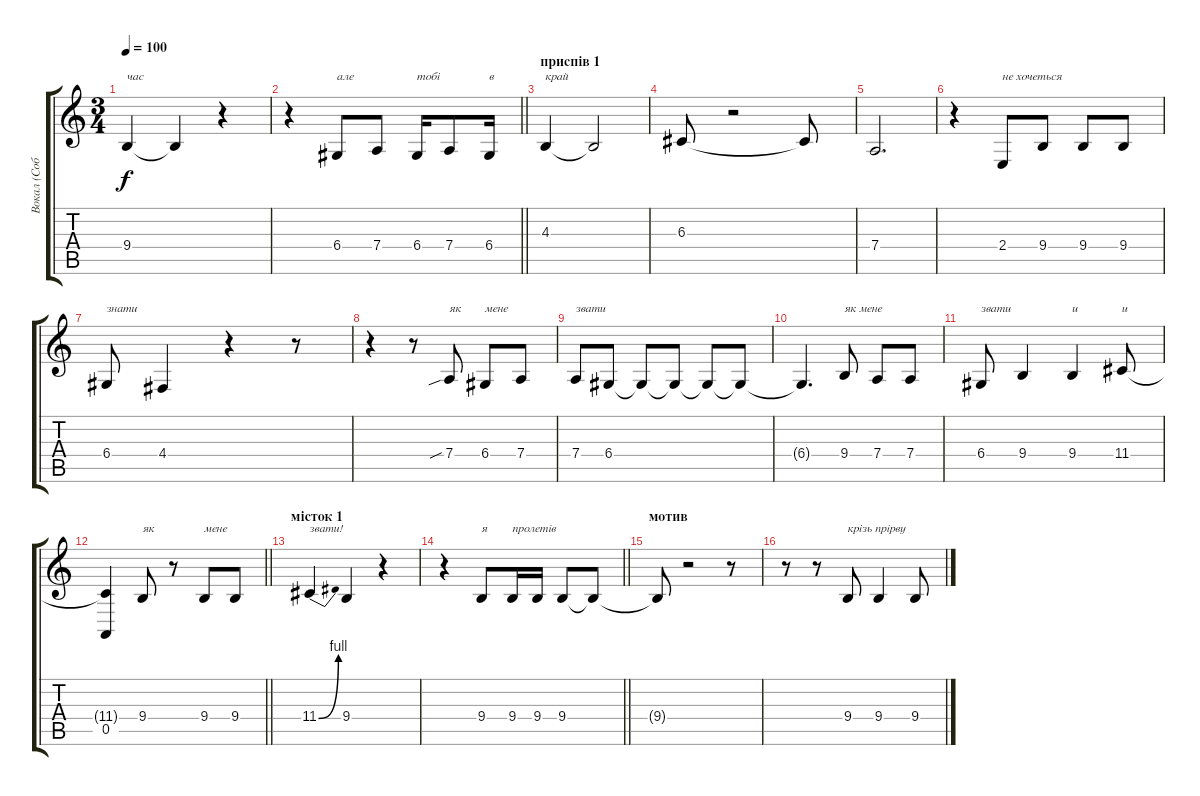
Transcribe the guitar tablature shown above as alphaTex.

\track ("Вокал (Собчук)" "Вокал (Соб") {instrument accordion}
\staff {score tabs}
\tuning (E4 B3 G3 D3 A2 E2) {hide}
\ts (3 4)
\tempo 100
\clef g2
\ks c
9.4.4{txt "час" dy f} 9.4{t}.4 r.4 |
\barLineRight lightlight
r.4 6.4.8{txt "але "} 7.4.8 6.4.16{txt "тобі"} 7.4.8 6.4.16{txt "в"} |
\section ("" "приспів 1")
4.3.4{txt "край"} 4.3{t}.2 |
6.3.8 r.2 6.3{t}.8 |
7.4.2{d} |
r.4 2.4.8{txt "не хочеться"} 9.4.8 9.4.8 9.4.8 |
6.4.8{txt "знати"} 4.4.4 r.4 r.8 |
r.4 r.8 7.4{sib}.8{txt "як"} 6.4.8{txt "мене"} 7.4.8 |
7.4.8{txt "звати"} 6.4.8 6.4{t}.8 6.4{t}.8 6.4{t}.8 6.4{t}.8 |
6.4{t}.4{d} 9.4.8{txt "як мене"} 7.4.8 7.4.8 |
6.4.8{txt "звати "} 9.4.4 9.4.4{txt "и"} 11.4.8{txt "и"} |
\barLineRight lightlight
(11.4{t} 0.5).4 9.4.8{txt "як"} r.8 9.4.8{txt "мене"} 9.4.8 |
\section ("" "місток 1")
11.4{be (bend 0 0 60 4)}.4{txt "звати!"} 9.4.4 r.4 |
\barLineRight lightlight
r.4 9.4.8{txt "я"} 9.4.16{txt "пролетів"} 9.4.16 9.4.8 9.4{t}.8 |
\section ("" "мотив")
9.4{t}.8 r.2 r.8 |
r.8 r.8 9.4.8{txt "крізь прірву"} 9.4.4 9.4.8
